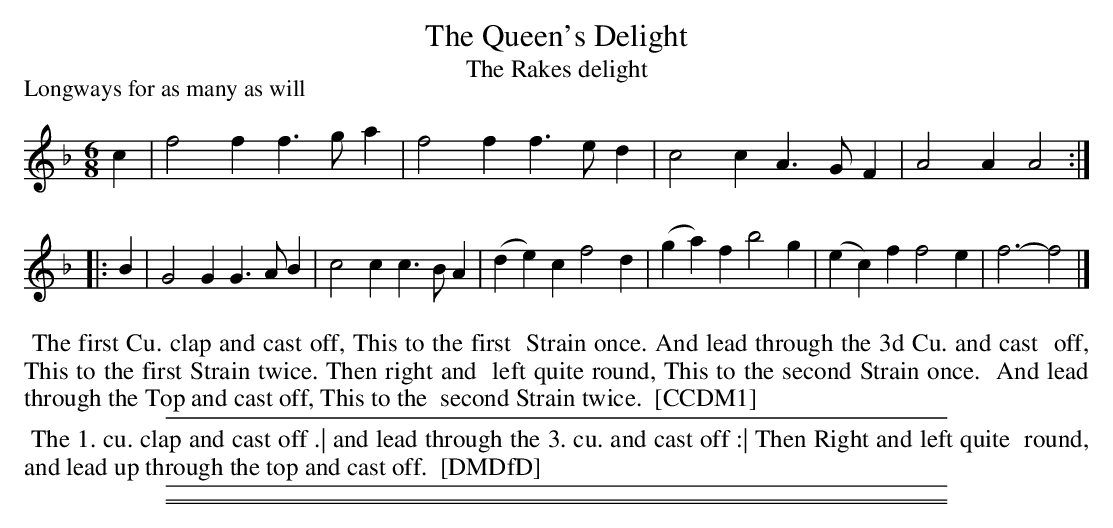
X:1
T: The Queen's Delight
T: The Rakes delight
P: Longways for as many as will
M: 6/8
L: 1/4
K: F
c |\
f2f f>ga | f2f f>ed | c2c A>GF | A2A A2 :|
|: B |\
G2G G>AB | c2c c>BA | (de)c f2d | (ga)f b2g | (ec)f f2e | f3- f2 |]
